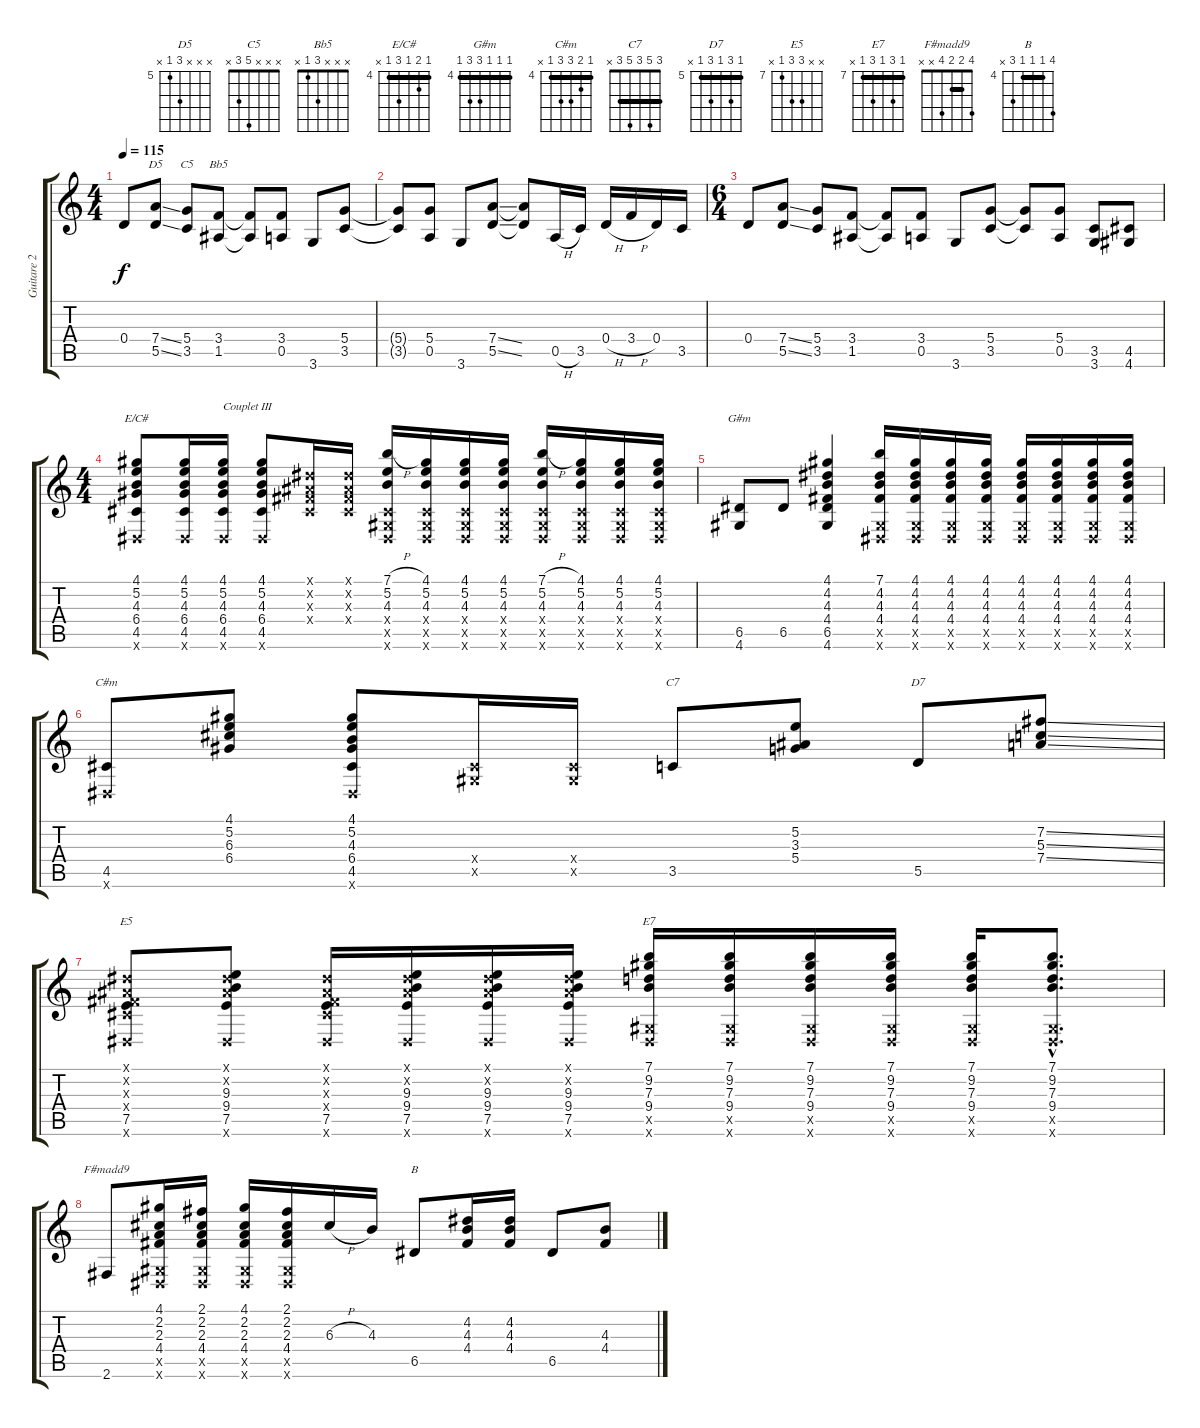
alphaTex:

\track ("Guitare 2" "Guitare 2") {instrument overdrivenguitar}
\staff {score tabs}
\tuning (E4 B3 G3 D3 A2 E2) {hide}
\chord ("D5" x x x 7 5 x) {firstfret 5}
\chord ("C5" x x x 5 3 x)
\chord ("Bb5" x x x 3 1 x)
\chord ("E/C#" 4 5 4 6 4 x) {firstfret 4 barre 4}
\chord ("G#m" 4 4 4 6 6 4) {firstfret 4 barre 4}
\chord ("C#m" 4 5 6 6 4 x) {firstfret 4 barre 4}
\chord ("C7" 3 5 3 5 3 x) {barre 3}
\chord ("D7" 5 7 5 7 5 x) {firstfret 5 barre 5}
\chord ("E5" x x 9 9 7 x) {firstfret 7}
\chord ("E7" 7 9 7 9 7 x) {firstfret 7 barre 7}
\chord ("F#madd9" 4 2 2 4 x x) {barre 2}
\chord ("B" 7 4 4 4 6 x) {firstfret 4 barre 4}
\ts (4 4)
\tempo 115
\clef g2
\ks c
0.4.8{dy f} (7.4{ss} 5.5{ss}).8{ch "D5"} (5.4 3.5).8{ch "C5"} (3.4 1.5).8{ch "Bb5"} (3.4{t} 1.5{t}).8 (3.4 0.5).8 3.6.8 (5.4 3.5).8 |
(5.4{t} 3.5{t}).8 (5.4 0.5).8 3.6.8 (7.4{ss} 5.5{ss}).8 (7.4{t} 5.5{t}).8 0.5{h}.16 3.5.16 0.4{h}.16 3.4{h}.16 0.4.16 3.5.16 |
\ts (6 4)
0.4.8 (7.4{ss} 5.5{ss}).8 (5.4 3.5).8 (3.4 1.5).8 (3.4{t} 1.5{t}).8 (3.4 0.5).8 3.6.8 (5.4 3.5).8 (5.4{t} 3.5{t}).8 (5.4 0.5).8 (3.5 3.6).8 (4.5 4.6).8 |
\ts (4 4)
(4.1 5.2 4.3 6.4 4.5 -1.6{x}).8{ch "E/C#"} (4.1 5.2 4.3 6.4 4.5 -1.6{x}).16 (4.1 5.2 4.3 6.4 4.5 -1.6{x}).16{txt "Couplet III"} (4.1 5.2 4.3 6.4 4.5 -1.6{x}).8 (-1.1{x} -1.2{x} -1.3{x} -1.4{x}).16 (-1.1{x} -1.2{x} -1.3{x} -1.4{x}).16 (7.1{h} 5.2 4.3 -1.4{x} -1.5{x} -1.6{x}).16 (4.1 5.2 4.3 -1.4{x} -1.5{x} -1.6{x}).16 (4.1 5.2 4.3 -1.4{x} -1.5{x} -1.6{x}).16 (4.1 5.2 4.3 -1.4{x} -1.5{x} -1.6{x}).16 (7.1{h} 5.2 4.3 -1.4{x} -1.5{x} -1.6{x}).16 (4.1 5.2 4.3 -1.4{x} -1.5{x} -1.6{x}).16 (4.1 5.2 4.3 -1.4{x} -1.5{x} -1.6{x}).16 (4.1 5.2 4.3 -1.4{x} -1.5{x} -1.6{x}).16 |
(6.5 4.6).8{ch "G#m"} 6.5.8 (4.1 4.2 4.3 4.4 6.5 4.6).4 (7.1 4.2 4.3 4.4 -1.5{x} -1.6{x}).16 (4.1 4.2 4.3 4.4 -1.5{x} -1.6{x}).16 (4.1 4.2 4.3 4.4 -1.5{x} -1.6{x}).16 (4.1 4.2 4.3 4.4 -1.5{x} -1.6{x}).16 (4.1 4.2 4.3 4.4 -1.5{x} -1.6{x}).16 (4.1 4.2 4.3 4.4 -1.5{x} -1.6{x}).16 (4.1 4.2 4.3 4.4 -1.5{x} -1.6{x}).16 (4.1 4.2 4.3 4.4 -1.5{x} -1.6{x}).16 |
(4.5 -1.6{x}).8{ch "C#m"} (4.1 5.2 6.3 6.4).8 (4.1 5.2 4.3 6.4 4.5 -1.6{x}).8 (-1.4{x} -1.5{x}).16 (-1.4{x} -1.5{x}).16 3.5.8{ch "C7"} (5.2 3.3 5.4).8 5.5.8{ch "D7"} (7.2{ss} 5.3{ss} 7.4{ss}).8 |
(-1.1{x} -1.2{x} -1.3{x} -1.4{x} 7.5 -1.6{x}).8{ch "E5"} (-1.1{x} -1.2{x} 9.3 9.4 7.5 -1.6{x}).8 (-1.1{x} -1.2{x} -1.3{x} -1.4{x} 7.5 -1.6{x}).16 (-1.1{x} -1.2{x} 9.3 9.4 7.5 -1.6{x}).16 (-1.1{x} -1.2{x} 9.3 9.4 7.5 -1.6{x}).16 (-1.1{x} -1.2{x} 9.3 9.4 7.5 -1.6{x}).16 (7.1 9.2 7.3 9.4 -1.5{x} -1.6{x}).16{ch "E7"} (7.1 9.2 7.3 9.4 -1.5{x} -1.6{x}).16 (7.1 9.2 7.3 9.4 -1.5{x} -1.6{x}).16 (7.1 9.2 7.3 9.4 -1.5{x} -1.6{x}).16 (7.1 9.2 7.3 9.4 -1.5{x} -1.6{x}).16 (7.1{hac} 9.2{hac} 7.3{hac} 9.4{hac} -1.5{hac x} -1.6{hac x}).8{d} |
2.6.8{ch "F#madd9"} (4.1 2.2 2.3 4.4 -1.5{x} -1.6{x}).16 (2.1 2.2 2.3 4.4 -1.5{x} -1.6{x}).16 (4.1 2.2 2.3 4.4 -1.5{x} -1.6{x}).16 (2.1 2.2 2.3 4.4 -1.5{x} -1.6{x}).16 6.3{h}.16 4.3.16 6.5.8{ch "B"} (4.2 4.3 4.4).16 (4.2 4.3 4.4).16 6.5.8 (4.3 4.4).8
